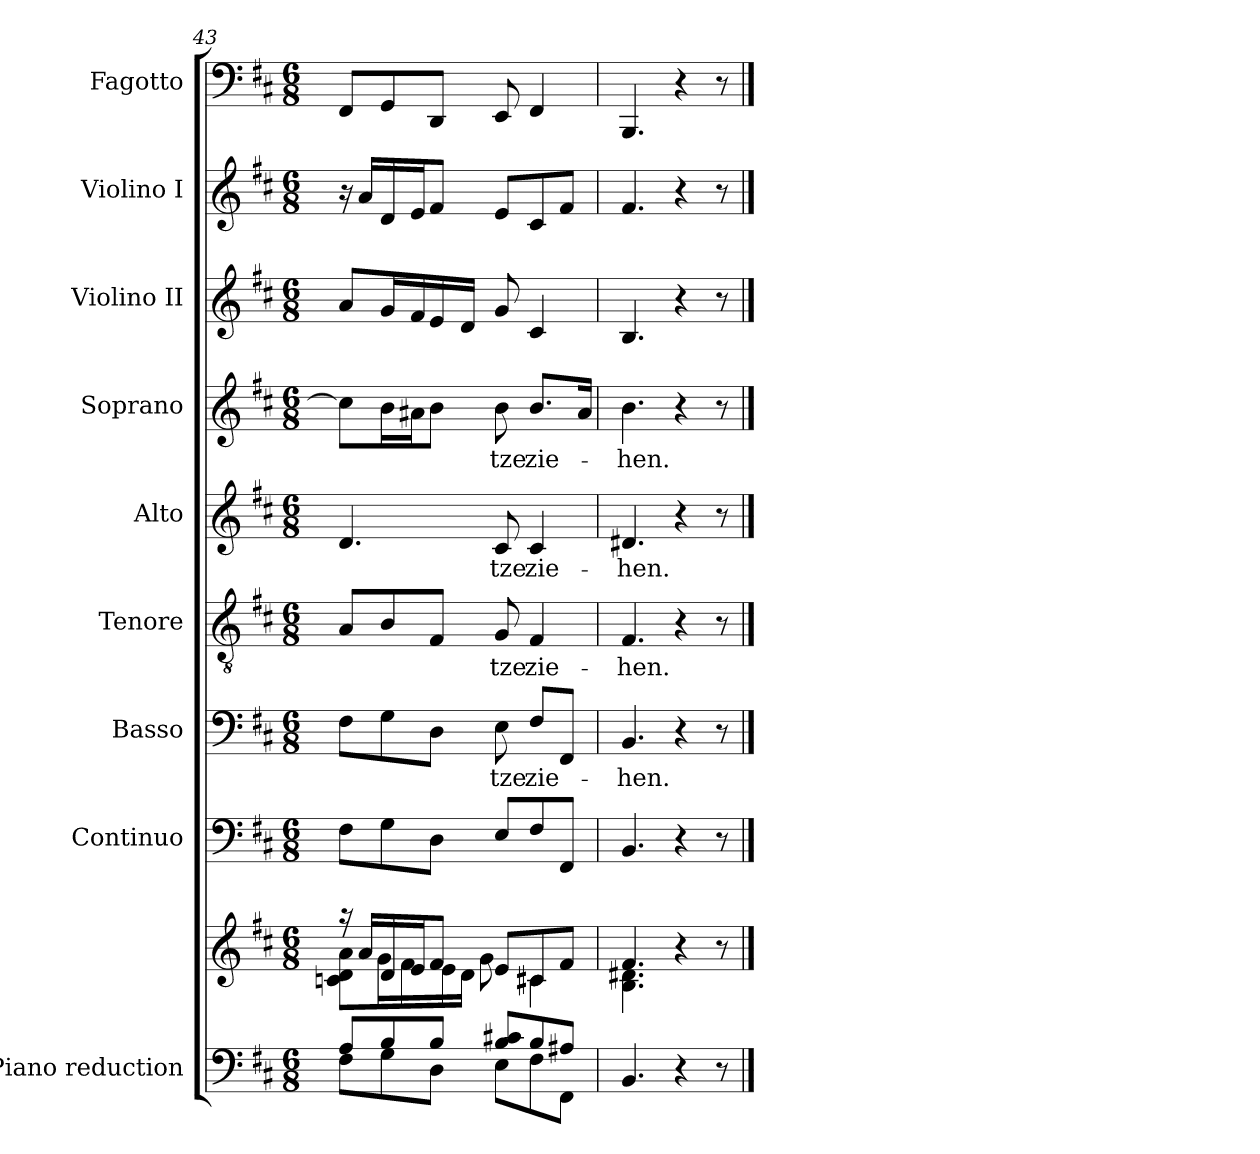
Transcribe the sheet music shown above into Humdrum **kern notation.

**kern	**kern	**kern	**kern	**text	**kern	**text	**kern	**text	**kern	**text	**kern	**kern	**kern
*part9	*part9	*part8	*part7	*part7	*part6	*part6	*part5	*part5	*part4	*part4	*part3	*part2	*part1
*staff10	*staff9	*staff8	*staff7	*staff7	*staff6	*staff6	*staff5	*staff5	*staff4	*staff4	*staff3	*staff2	*staff1
*I"Piano reduction	*	*I"Continuo	*I"Basso	*	*I"Tenore	*	*I"Alto	*	*I"Soprano	*	*I"Violino II	*I"Violino I	*I"Fagotto
*I'Pno	*	*	*	*	*	*	*	*	*	*	*I'Vln	*I'Vln	*
!!LO:PB:g=z
*clefF4	*clefG2	*clefF4	*clefF4	*	*clefGv2	*	*clefG2	*	*clefG2	*	*clefG2	*clefG2	*clefF4
*k[f#c#]	*k[f#c#]	*k[f#c#]	*k[f#c#]	*	*k[f#c#]	*	*k[f#c#]	*	*k[f#c#]	*	*k[f#c#]	*k[f#c#]	*k[f#c#]
*M6/8	*M6/8	*M6/8	*M6/8	*	*M6/8	*	*M6/8	*	*M6/8	*	*M6/8	*M6/8	*M6/8
=43	=43	=43	=43	=43	=43	=43	=43	=43	=43	=43	=43	=43	=43
*^	*^	*	*	*	*	*	*	*	*	*	*	*	*
8A!/L	8F#\L	16r	8cn!\ 8d!\ 8a\L	8F#\L	8F#\L	.	8A/L	.	4.d/	.	8cc\L]	.	8a/L	16r	8FF#/L
.	.	16a/LL	.	.	.	.	.	.	.	.	.	.	.	16a/LL	.
8B!/	8G\	16d/	16g\L	8G\	8G\	.	8B/	.	.	.	16b\L	.	16g/L	16d/	8GG/
.	.	16e/J	16f#\	.	.	.	.	.	.	.	16a#X\J	.	16f#/	16e/J	.
8B!/J	8D\J	8f#/J	16e\	8D\J	8D\J	.	8F#/J	.	.	.	8b\J	.	16e/	8f#/J	8DD/J
.	.	.	16d\JJ	.	.	.	.	.	.	.	.	.	16d/JJ	.	.
!	!	!	!	!	!	!LO:LY:b	!	!LO:LY:b	!	!LO:LY:b	!	!LO:LY:b	!	!	!
8B!/ 8c#X!/L	8E\L	8e/L	8g\	8E/L	8E\	-tze	8G/	-tze	8c#/	-tze	8b\	-tze	8g/	8e/L	8EE/
!	!	!	!	!	!	!LO:LY:b	!	!LO:LY:b	!	!LO:LY:b	!	!LO:LY:b	!	!	!
8B!/	8F#\	8c#X/	4c#\	8F#/	8F#/L	zie-	4F#/	zie-	4c#/	zie-	8.b/L	zie-	4c#/	8c#/	4FF#/
8A#X!/J	8FF#\J	8f#/J	.	8FF#/J	8FF#/J	.	.	.	.	.	.	.	.	8f#/J	.
.	.	.	.	.	.	.	.	.	.	.	16a#/Jk	.	.	.	.
*v	*v	*	*	*	*	*	*	*	*	*	*	*	*	*	*
=44	=44	=44	=44	=44	=44	=44	=44	=44	=44	=44	=44	=44	=44	=44
!	!	!	!	!	!LO:LY:b	!	!LO:LY:b	!	!LO:LY:b	!	!LO:LY:b	!	!	!
4.BB/	4.f#/	4.B\ 4.d#X!\	4.BB/	4.BB/	-hen.	4.F#/	-hen.	4.d#X/	-hen.	4.b\	-hen.	4.B/	4.f#/	4.BBB/
4r	4r	4ryy	4r	4r	.	4r	.	4r	.	4r	.	4r	4r	4r
8r	8r	8ryy	8r	8r	.	8r	.	8r	.	8r	.	8r	8r	8r
*	*v	*v	*	*	*	*	*	*	*	*	*	*	*	*
==	==	==	==	==	==	==	==	==	==	==	==	==	==
*-	*-	*-	*-	*-	*-	*-	*-	*-	*-	*-	*-	*-	*-
